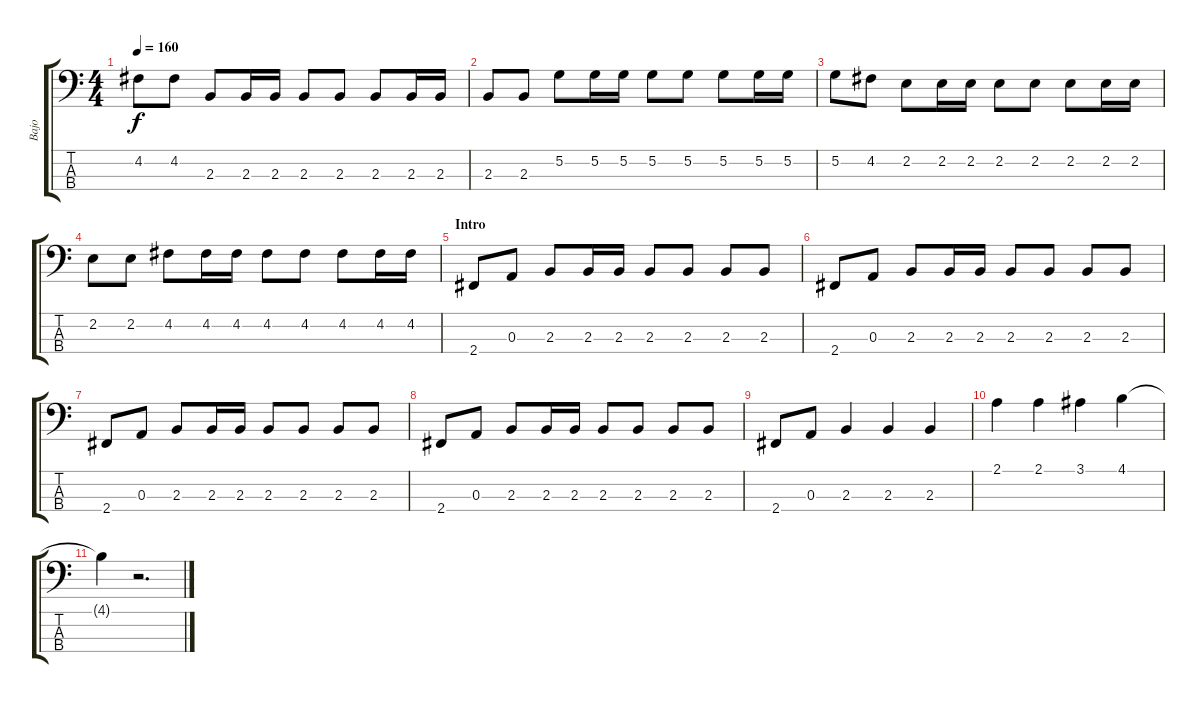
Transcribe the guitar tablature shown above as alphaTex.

\track ("Bajo" "Bajo") {instrument electricbasspick}
\staff {score tabs}
\tuning (G2 D2 A1 E1) {hide}
\ts (4 4)
\tempo 160
\clef f4
\ks c
4.2.8{dy f} 4.2.8 2.3.8 2.3.16 2.3.16 2.3.8 2.3.8 2.3.8 2.3.16 2.3.16 |
2.3.8 2.3.8 5.2.8 5.2.16 5.2.16 5.2.8 5.2.8 5.2.8 5.2.16 5.2.16 |
5.2.8 4.2.8 2.2.8 2.2.16 2.2.16 2.2.8 2.2.8 2.2.8 2.2.16 2.2.16 |
2.2.8 2.2.8 4.2.8 4.2.16 4.2.16 4.2.8 4.2.8 4.2.8 4.2.16 4.2.16 |
\section ("" "Intro")
2.4.8 0.3.8 2.3.8 2.3.16 2.3.16 2.3.8 2.3.8 2.3.8 2.3.8 |
2.4.8 0.3.8 2.3.8 2.3.16 2.3.16 2.3.8 2.3.8 2.3.8 2.3.8 |
2.4.8 0.3.8 2.3.8 2.3.16 2.3.16 2.3.8 2.3.8 2.3.8 2.3.8 |
2.4.8 0.3.8 2.3.8 2.3.16 2.3.16 2.3.8 2.3.8 2.3.8 2.3.8 |
2.4.8 0.3.8 2.3.4 2.3.4 2.3.4 |
2.1.4 2.1.4 3.1.4 4.1.4 |
4.1{t}.4 r.2{d}
